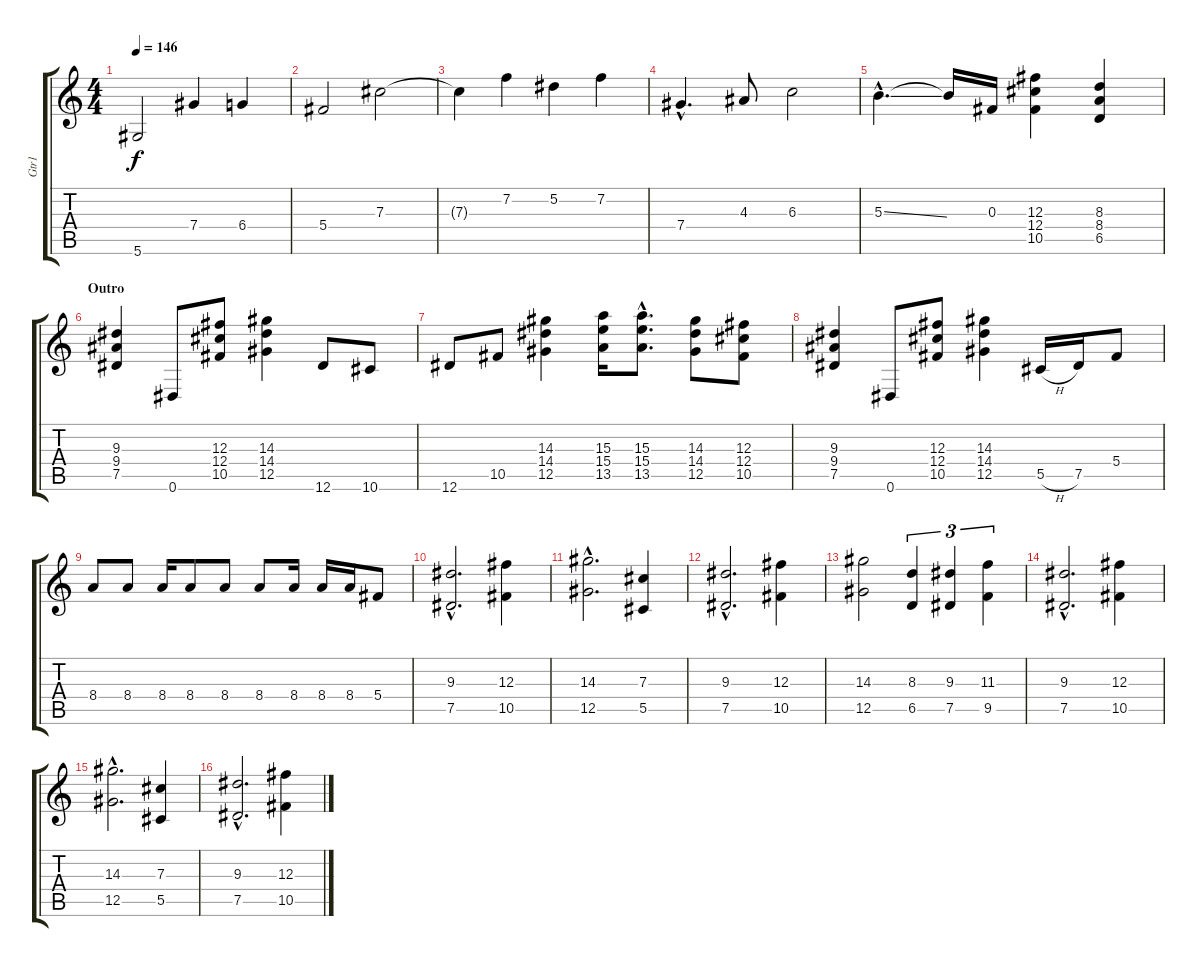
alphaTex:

\track ("Gtr1" "Gtr1") {instrument overdrivenguitar}
\staff {score tabs}
\tuning (Eb4 Bb3 Gb3 Db3 Ab2 Eb2) {hide}
\ts (4 4)
\tempo 146
\clef g2
\ks c
5.6.2{dy f} 7.4.4 6.4.4 |
5.4.2 7.3.2 |
7.3{t}.4 7.2.4 5.2.4 7.2.4 |
7.4{hac}.4{d} 4.3.8 6.3.2 |
5.3{ss hac}.4{d} 5.3{t}.16 0.3.16 (12.3 12.4 10.5).4 (8.3 8.4 6.5).4 |
\section ("" "Outro")
(9.3 9.4 7.5).4 0.6.8 (12.3 12.4 10.5).8 (14.3 14.4 12.5).4 12.6.8 10.6.8 |
12.6.8 10.5.8 (14.3 14.4 12.5).4 (15.3 15.4 13.5).16 (15.3{hac} 15.4{hac} 13.5{hac}).8{d} (14.3 14.4 12.5).8 (12.3 12.4 10.5).8 |
(9.3 9.4 7.5).4 0.6.8 (12.3 12.4 10.5).8 (14.3 14.4 12.5).4 5.5{h}.16 7.5.16 5.4.8 |
8.4.8 8.4.8 8.4.16 8.4.8 8.4.8 8.4.8 8.4.16 8.4.16 8.4.16 5.4.8 |
(9.3{hac} 7.5{hac}).2{d} (12.3 10.5).4 |
(14.3{hac} 12.5{hac}).2{d} (7.3 5.5).4 |
(9.3{hac} 7.5{hac}).2{d} (12.3 10.5).4 |
(14.3 12.5).2 (8.3 6.5).4{tu (3 2)} (9.3 7.5).4{tu (3 2)} (11.3 9.5).4{tu (3 2)} |
(9.3{hac} 7.5{hac}).2{d} (12.3 10.5).4 |
(14.3{hac} 12.5{hac}).2{d} (7.3 5.5).4 |
(9.3{hac} 7.5{hac}).2{d} (12.3 10.5).4
